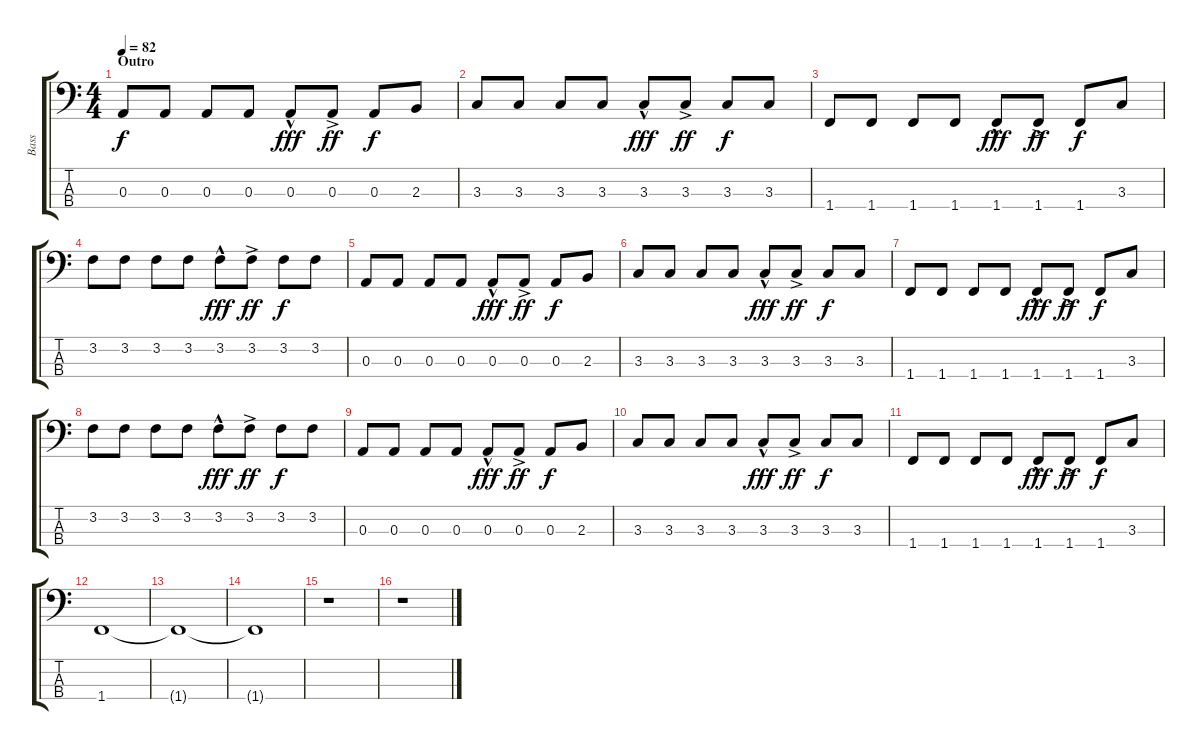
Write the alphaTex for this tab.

\track ("Bass" "Bass") {instrument electricbassfinger}
\staff {score tabs}
\tuning (G2 D2 A1 E1) {hide}
\ts (4 4)
\section ("" "Outro")
\tempo 82
\clef f4
\ks c
0.3.8{dy f} 0.3.8 0.3.8 0.3.8 0.3{hac}.8{dy fff} 0.3{ac}.8{dy ff} 0.3.8{dy f} 2.3.8 |
3.3.8 3.3.8 3.3.8 3.3.8 3.3{hac}.8{dy fff} 3.3{ac}.8{dy ff} 3.3.8{dy f} 3.3.8 |
1.4.8 1.4.8 1.4.8 1.4.8 1.4{hac}.8{dy fff} 1.4{ac}.8{dy ff} 1.4.8{dy f} 3.3.8 |
3.2.8 3.2.8 3.2.8 3.2.8 3.2{hac}.8{dy fff} 3.2{ac}.8{dy ff} 3.2.8{dy f} 3.2.8 |
0.3.8 0.3.8 0.3.8 0.3.8 0.3{hac}.8{dy fff} 0.3{ac}.8{dy ff} 0.3.8{dy f} 2.3.8 |
3.3.8 3.3.8 3.3.8 3.3.8 3.3{hac}.8{dy fff} 3.3{ac}.8{dy ff} 3.3.8{dy f} 3.3.8 |
1.4.8 1.4.8 1.4.8 1.4.8 1.4{hac}.8{dy fff} 1.4{ac}.8{dy ff} 1.4.8{dy f} 3.3.8 |
3.2.8 3.2.8 3.2.8 3.2.8 3.2{hac}.8{dy fff} 3.2{ac}.8{dy ff} 3.2.8{dy f} 3.2.8 |
0.3.8 0.3.8 0.3.8 0.3.8 0.3{hac}.8{dy fff} 0.3{ac}.8{dy ff} 0.3.8{dy f} 2.3.8 |
3.3.8 3.3.8 3.3.8 3.3.8 3.3{hac}.8{dy fff} 3.3{ac}.8{dy ff} 3.3.8{dy f} 3.3.8 |
1.4.8 1.4.8 1.4.8 1.4.8 1.4{hac}.8{dy fff} 1.4{ac}.8{dy ff} 1.4.8{dy f} 3.3.8 |
1.4.1 |
1.4{t}.1 |
1.4{t}.1 |
r.1 |
r.1
